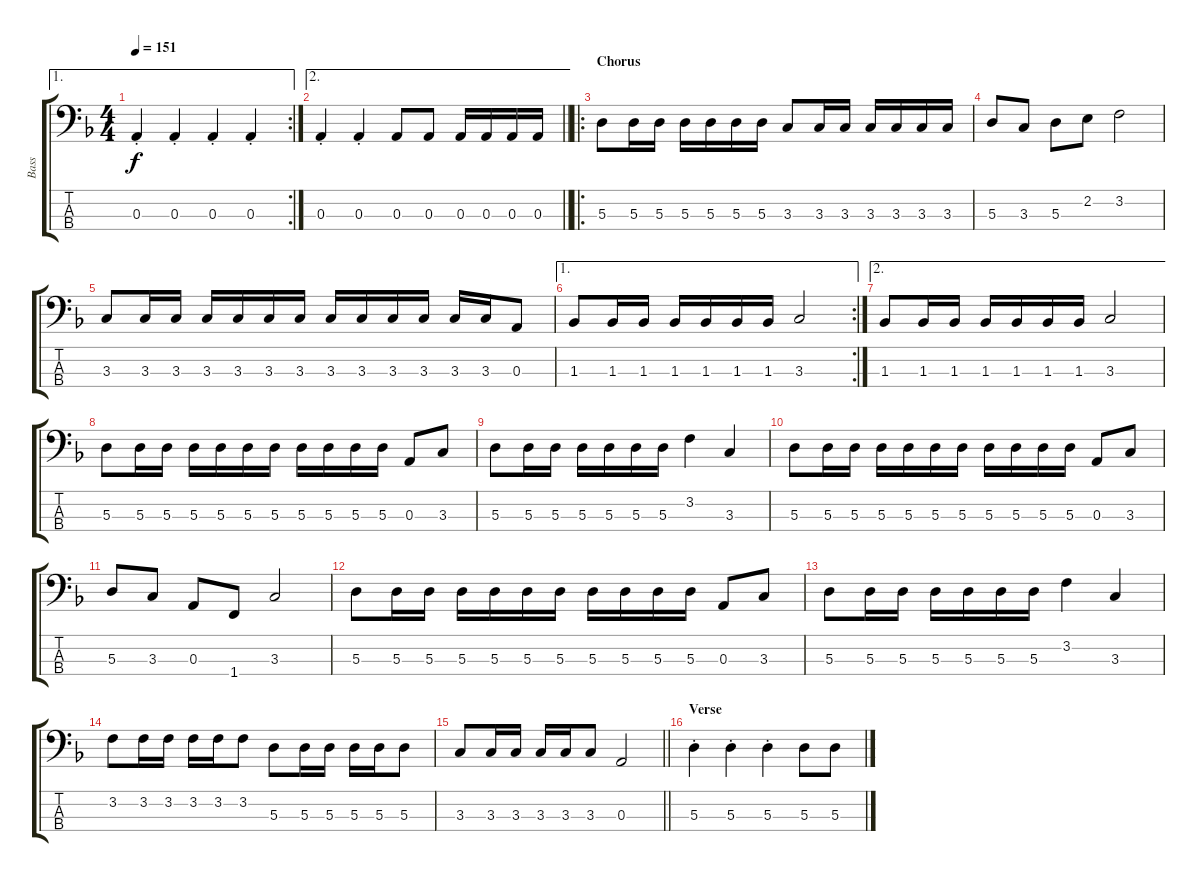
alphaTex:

\track ("Bass" "Bass") {instrument electricbasspick}
\staff {score tabs}
\tuning (G2 D2 A1 E1) {hide}
\ae 1
\rc 2
\ts (4 4)
\tempo 151
\clef f4
\ks dminor
0.3{st}.4{dy f} 0.3{st}.4 0.3{st}.4 0.3{st}.4 |
\ae 2
\barLineRight lightlight
0.3{st}.4 0.3{st}.4 0.3.8 0.3.8 0.3.16 0.3.16 0.3.16 0.3.16 |
\ro
\section ("" "Chorus")
5.3.8 5.3.16 5.3.16 5.3.16 5.3.16 5.3.16 5.3.16 3.3.8 3.3.16 3.3.16 3.3.16 3.3.16 3.3.16 3.3.16 |
5.3.8 3.3.8 5.3.8 2.2.8 3.2.2 |
3.3.8 3.3.16 3.3.16 3.3.16 3.3.16 3.3.16 3.3.16 3.3.16 3.3.16 3.3.16 3.3.16 3.3.16 3.3.16 0.3.8 |
\ae 1
\rc 2
1.3.8 1.3.16 1.3.16 1.3.16 1.3.16 1.3.16 1.3.16 3.3.2 |
\ae 2
1.3.8 1.3.16 1.3.16 1.3.16 1.3.16 1.3.16 1.3.16 3.3.2 |
5.3.8 5.3.16 5.3.16 5.3.16 5.3.16 5.3.16 5.3.16 5.3.16 5.3.16 5.3.16 5.3.16 0.3.8 3.3.8 |
5.3.8 5.3.16 5.3.16 5.3.16 5.3.16 5.3.16 5.3.16 3.2.4 3.3.4 |
5.3.8 5.3.16 5.3.16 5.3.16 5.3.16 5.3.16 5.3.16 5.3.16 5.3.16 5.3.16 5.3.16 0.3.8 3.3.8 |
5.3.8 3.3.8 0.3.8 1.4.8 3.3.2 |
5.3.8 5.3.16 5.3.16 5.3.16 5.3.16 5.3.16 5.3.16 5.3.16 5.3.16 5.3.16 5.3.16 0.3.8 3.3.8 |
5.3.8 5.3.16 5.3.16 5.3.16 5.3.16 5.3.16 5.3.16 3.2.4 3.3.4 |
3.2.8 3.2.16 3.2.16 3.2.16 3.2.16 3.2.8 5.3.8 5.3.16 5.3.16 5.3.16 5.3.16 5.3.8 |
\barLineRight lightlight
3.3.8 3.3.16 3.3.16 3.3.16 3.3.16 3.3.8 0.3.2 |
\section ("" "Verse")
5.3{st}.4 5.3{st}.4 5.3{st}.4 5.3.8 5.3.8
